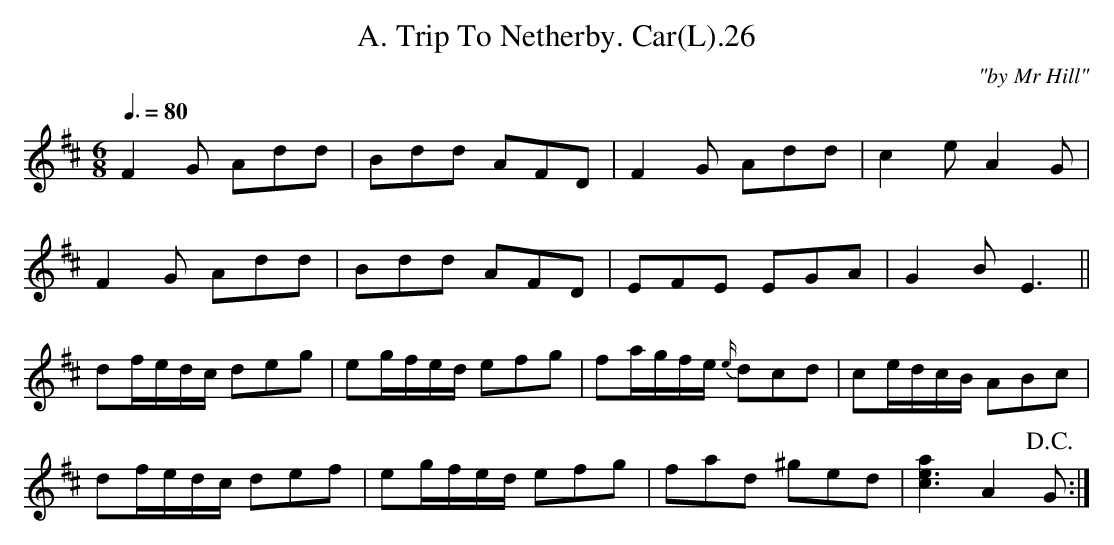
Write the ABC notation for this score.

X:1
T:Trip To Netherby. Car(L).26, A.
M:6/8
L:1/8
Q:3/8=80
C:"by Mr Hill"
K:D
F2G Add|Bdd AFD|F2G Add|c2e A2G|
F2G Add|Bdd AFD|EFE EGA|G2B E3||
df/e/d/c/ deg|eg/f/e/d/ efg|fa/g/f/e/ {e/}dcd|ce/d/c/B/ ABc|
df/e/d/c/ def|eg/f/e/d/ efg|fad ^ged|[c3e3a2]A2 !D.C.!G:|
